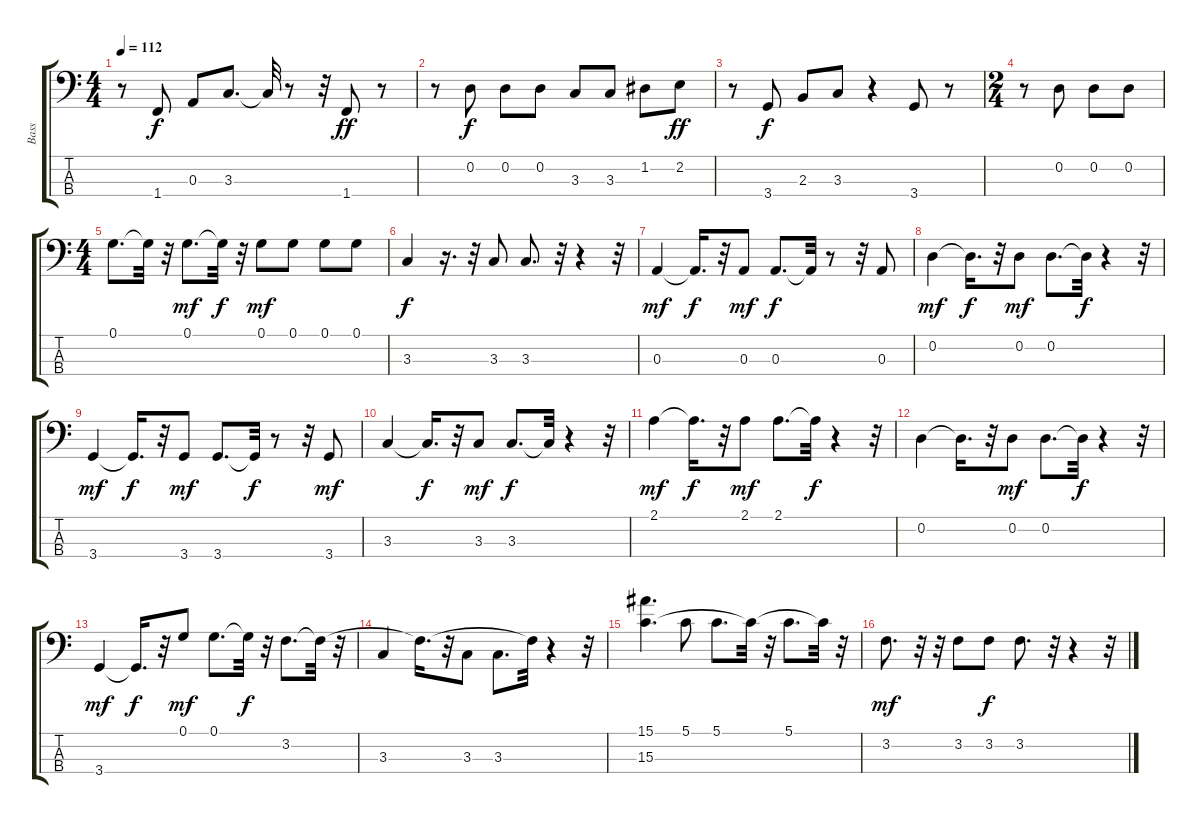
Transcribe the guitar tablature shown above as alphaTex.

\track ("Bass" "Bass") {instrument electricbassfinger}
\staff {score tabs}
\tuning (G2 D2 A1 E1) {hide}
\ts (4 4)
\tempo 112
\clef f4
\ks c
r.8{dy f} 1.4.8 0.3.8 3.3.8{d} 3.3{t}.32 r.8 r.32 1.4.8{dy ff} r.8 |
r.8 0.2.8{dy f} 0.2.8 0.2.8 3.3.8 3.3.8 1.2.8 2.2.8{dy ff} |
r.8 3.4.8{dy f} 2.3.8 3.3.8 r.4 3.4.8 r.8 |
\ts (2 4)
r.8 0.2.8 0.2.8 0.2.8 |
\ts (4 4)
0.1.8{d} 0.1{t}.32 r.32 0.1.8{d dy mf} 0.1{t}.32{dy f} r.32 0.1.8{dy mf} 0.1.8 0.1.8 0.1.8 |
3.3.4{dy f} r.16{d} r.32 3.3.8 3.3.8{d} r.32 r.4 r.32 |
0.3.4{dy mf} 0.3{t}.16{d dy f} r.32 0.3.8{dy mf} 0.3.8{d dy f} 0.3{t}.32 r.8 r.32 0.3.8 |
0.2.4{dy mf} 0.2{t}.16{d dy f} r.32 0.2.8{dy mf} 0.2.8{d} 0.2{t}.32{dy f} r.4 r.32 |
3.4.4{dy mf} 3.4{t}.16{d dy f} r.32 3.4.8{dy mf} 3.4.8{d} 3.4{t}.32{dy f} r.8 r.32 3.4.8{dy mf} |
3.3.4 3.3{t}.16{d dy f} r.32 3.3.8{dy mf} 3.3.8{d dy f} 3.3{t}.32 r.4 r.32 |
2.1.4{dy mf} 2.1{t}.16{d dy f} r.32 2.1.8{dy mf} 2.1.8{d} 2.1{t}.32{dy f} r.4 r.32 |
0.2.4 0.2{t}.16{d} r.32 0.2.8{dy mf} 0.2.8{d} 0.2{t}.32{dy f} r.4 r.32 |
3.4.4{dy mf} 3.4{t}.16{d dy f} r.32 0.1.8{dy mf} 0.1.8{d} 0.1{t}.32{dy f} r.32 3.2.8{d} 3.2{t}.32 r.32 |
3.3.4 3.2{t}.16{d} r.32 3.3.8 3.3.8{d} 3.2{t}.32 r.4 r.32 |
(15.1 15.3).4{d} 5.1.8 5.1.8{d} 15.3{t}.32 r.32 5.1.8{d} 15.3{t}.32 r.32 |
3.2.8{d dy mf} r.32 r.32 3.2.8 3.2.8{dy f} 3.2.8{d} r.32 r.4 r.32
